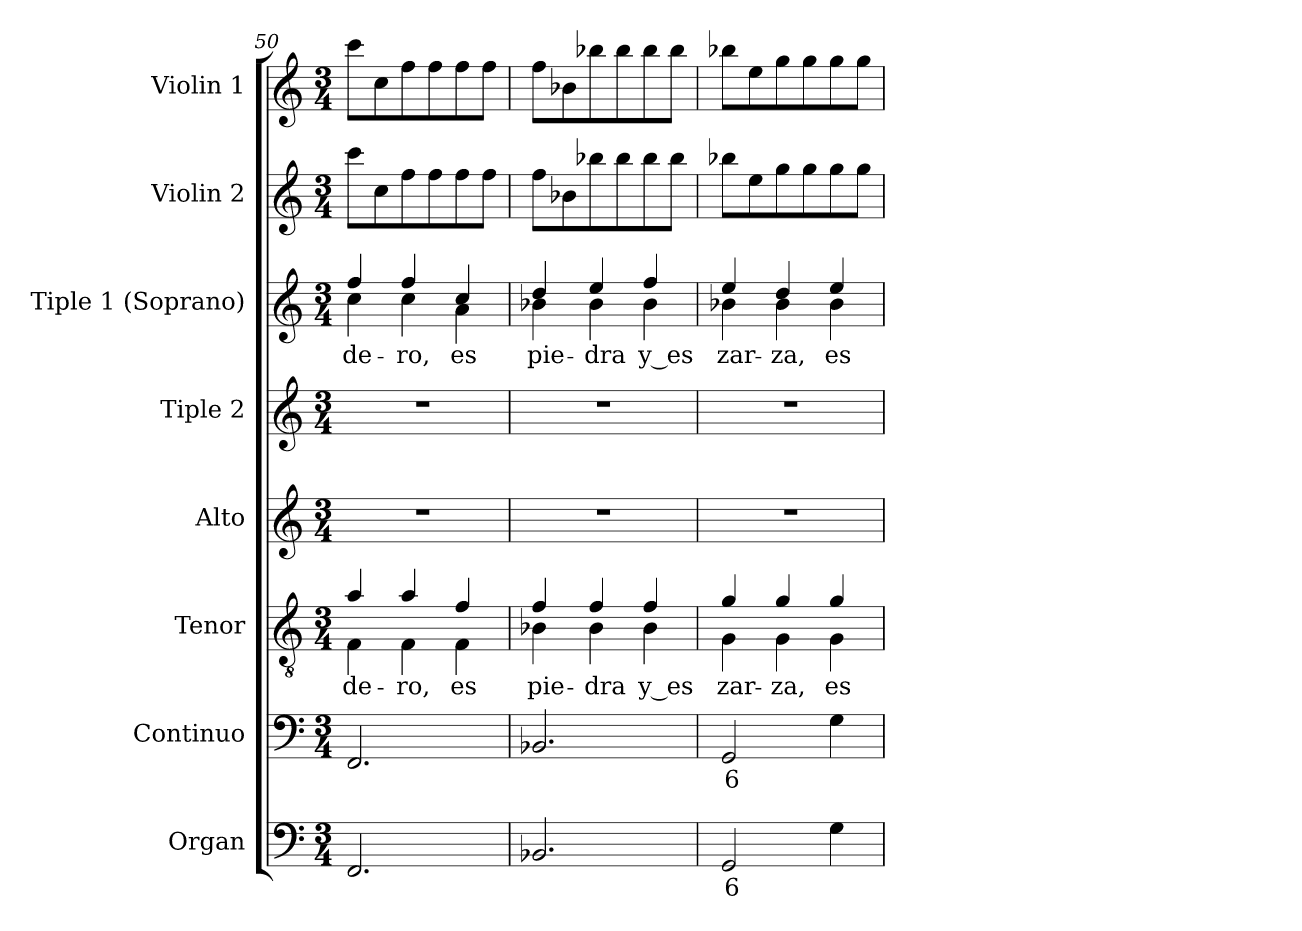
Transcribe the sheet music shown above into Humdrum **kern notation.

**kern	**text	**kern	**text	**kern	**text	**kern	**kern	**kern	**text	**kern	**kern
*part8	*part8	*part7	*part7	*part6	*part6	*part5	*part4	*part3	*part3	*part2	*part1
*staff8	*staff8	*staff7	*staff7	*staff6	*staff6	*staff5	*staff4	*staff3	*staff3	*staff2	*staff1
*I"Organ	*	*I"Continuo	*	*I"Tenor	*	*I"Alto	*I"Tiple 2	*I"Tiple 1 (Soprano)	*	*I"Violin 2	*I"Violin 1
*I'Org.	*	*I'Cont.	*	*I'T.	*	*I'A.	*	*I'S	*	*I'Vln. 2	*I'Vln. 1
*clefF4	*	*clefF4	*	*clefGv2	*	*clefG2	*clefG2	*clefG2	*	*clefG2	*clefG2
*	*	*	*	*ITrd7c12	*	*	*	*	*	*	*
*k[]	*	*k[]	*	*k[]	*	*k[]	*k[]	*k[]	*	*k[]	*k[]
*C:	*	*C:	*	*C:	*	*C:	*C:	*C:	*	*C:	*C:
*M3/4	*	*M3/4	*	*M3/4	*	*M3/4	*M3/4	*M3/4	*	*M3/4	*M3/4
=50	=50	=50	=50	=50	=50	=50	=50	=50	=50	=50	=50
*	*	*	*	*^	*	*	*	*	*	*	*
!	!	!	!	!	!	!LO:LY:b:color=#000000	!LO:N:vis=1	!LO:N:vis=1	!	!	!	!
*	*	*	*	*	*	*	*	*	*^	*	*	*
!	!	!	!	!	!	!	!	!	!	!	!LO:LY:b:color=#000000	!	!
2.FFi/	.	2.FFi/	.	4Ai/	4FFi\	-de-	2.r	2.r	4ffi/	4cci\	-de-	8ccci\L	8ccci\L
.	.	.	.	.	.	.	.	.	.	.	.	8cci\	8cci\
!	!	!	!	!	!	!LO:LY:b:color=#000000	!	!	!	!	!	!	!
!	!	!	!	!	!	!	!	!	!	!	!LO:LY:b:color=#000000	!	!
.	.	.	.	4Ai/	4FFi\	-ro,	.	.	4ffi/	4cci\	-ro,	8ffi\	8ffi\
.	.	.	.	.	.	.	.	.	.	.	.	8ffi\	8ffi\
!	!	!	!	!	!	!LO:LY:b:color=#000000	!	!	!	!	!	!	!
!	!	!	!	!	!	!	!	!	!	!	!LO:LY:b:color=#000000	!	!
.	.	.	.	4Fi/	4FFi\	es	.	.	4cci/	4ai\	es	8ffi\	8ffi\
.	.	.	.	.	.	.	.	.	.	.	.	8ffi\J	8ffi\J
=51	=51	=51	=51	=51	=51	=51	=51	=51	=51	=51	=51	=51	=51
!	!	!	!	!	!	!LO:LY:b:color=#000000	!LO:N:vis=1	!LO:N:vis=1	!	!	!	!	!
!	!	!	!	!	!	!	!	!	!	!	!LO:LY:b:color=#000000	!	!
2.BB-Xi/	.	2.BB-Xi/	.	4Fi/	4BB-Xi\	pie-	2.r	2.r	4ddi/	4b-Xi\	pie-	8ffi\L	8ffi\L
.	.	.	.	.	.	.	.	.	.	.	.	8b-Xi\	8b-Xi\
!	!	!	!	!	!	!LO:LY:b:color=#000000	!	!	!	!	!	!	!
!	!	!	!	!	!	!	!	!	!	!	!LO:LY:b:color=#000000	!	!
.	.	.	.	4Fi/	4BB-i\	-dra	.	.	4eei/	4b-i\	-dra	8bb-Xi\	8bb-Xi\
.	.	.	.	.	.	.	.	.	.	.	.	8bb-i\	8bb-i\
!	!	!	!	!	!	!LO:LY:b:color=#000000	!	!	!	!	!	!	!
!	!	!	!	!	!	!	!	!	!	!	!LO:LY:b:color=#000000	!	!
.	.	.	.	4Fi/	4BB-i\	y_es	.	.	4ffi/	4b-i\	y_es	8bb-i\	8bb-i\
.	.	.	.	.	.	.	.	.	.	.	.	8bb-i\J	8bb-i\J
=52	=52	=52	=52	=52	=52	=52	=52	=52	=52	=52	=52	=52	=52
!	!LO:LY:b:color=#000000	!	!	!	!	!	!	!	!	!	!	!	!
!	!	!	!LO:LY:b:color=#000000	!	!	!	!	!	!	!	!	!	!
!	!	!	!	!	!	!LO:LY:b:color=#000000	!LO:N:vis=1	!LO:N:vis=1	!	!	!	!	!
!	!	!	!	!	!	!	!	!	!	!	!LO:LY:b:color=#000000	!	!
2GGi/	6	2GGi/	6	4Gi/	4GGi\	zar-	2.r	2.r	4eei/	4b-Xi\	zar-	8bb-Xi\L	8bb-Xi\L
.	.	.	.	.	.	.	.	.	.	.	.	8eei\	8eei\
!	!	!	!	!	!	!LO:LY:b:color=#000000	!	!	!	!	!	!	!
!	!	!	!	!	!	!	!	!	!	!	!LO:LY:b:color=#000000	!	!
.	.	.	.	4Gi/	4GGi\	-za,	.	.	4ddi/	4b-i\	-za,	8ggi\	8ggi\
.	.	.	.	.	.	.	.	.	.	.	.	8ggi\	8ggi\
!	!	!	!	!	!	!LO:LY:b:color=#000000	!	!	!	!	!	!	!
!	!	!	!	!	!	!	!	!	!	!	!LO:LY:b:color=#000000	!	!
4Gi\	.	4Gi\	.	4Gi/	4GGi\	es	.	.	4eei/	4b-i\	es	8ggi\	8ggi\
.	.	.	.	.	.	.	.	.	.	.	.	8ggi\J	8ggi\J
*	*	*	*	*v	*v	*	*	*	*v	*v	*	*	*
=	=	=	=	=	=	=	=	=	=	=	=
*-	*-	*-	*-	*-	*-	*-	*-	*-	*-	*-	*-
